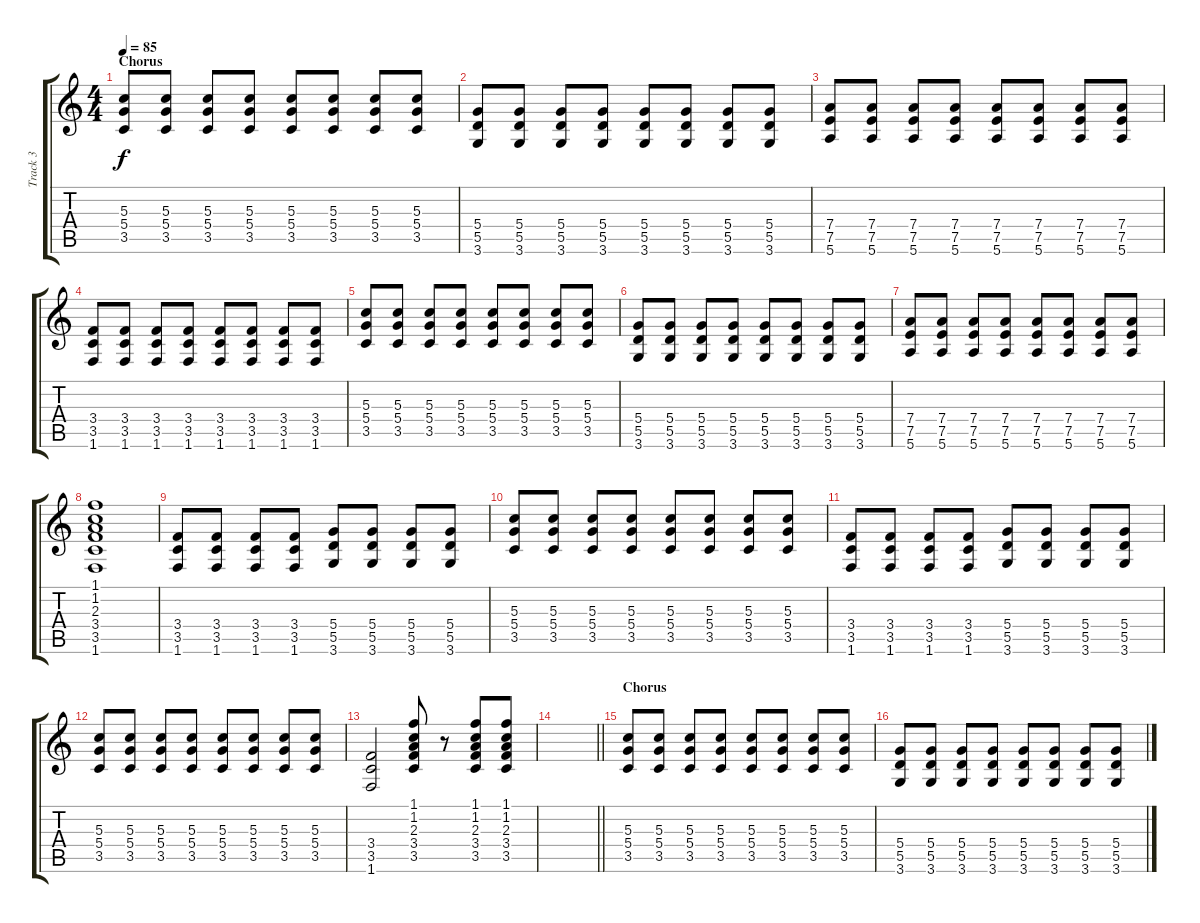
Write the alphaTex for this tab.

\track ("Track 3" "Track 3") {instrument acousticguitarnylon}
\staff {score tabs}
\tuning (E4 B3 G3 D3 A2 E2) {hide}
\ts (4 4)
\section ("" "Chorus")
\tempo 85
\clef g2
\ks c
(5.3 5.4 3.5).8{dy f} (5.3 5.4 3.5).8 (5.3 5.4 3.5).8 (5.3 5.4 3.5).8 (5.3 5.4 3.5).8 (5.3 5.4 3.5).8 (5.3 5.4 3.5).8 (5.3 5.4 3.5).8 |
(5.4 5.5 3.6).8 (5.4 5.5 3.6).8 (5.4 5.5 3.6).8 (5.4 5.5 3.6).8 (5.4 5.5 3.6).8 (5.4 5.5 3.6).8 (5.4 5.5 3.6).8 (5.4 5.5 3.6).8 |
(7.4 7.5 5.6).8 (7.4 7.5 5.6).8 (7.4 7.5 5.6).8 (7.4 7.5 5.6).8 (7.4 7.5 5.6).8 (7.4 7.5 5.6).8 (7.4 7.5 5.6).8 (7.4 7.5 5.6).8 |
(3.4 3.5 1.6).8 (3.4 3.5 1.6).8 (3.4 3.5 1.6).8 (3.4 3.5 1.6).8 (3.4 3.5 1.6).8 (3.4 3.5 1.6).8 (3.4 3.5 1.6).8 (3.4 3.5 1.6).8 |
(5.3 5.4 3.5).8 (5.3 5.4 3.5).8 (5.3 5.4 3.5).8 (5.3 5.4 3.5).8 (5.3 5.4 3.5).8 (5.3 5.4 3.5).8 (5.3 5.4 3.5).8 (5.3 5.4 3.5).8 |
(5.4 5.5 3.6).8 (5.4 5.5 3.6).8 (5.4 5.5 3.6).8 (5.4 5.5 3.6).8 (5.4 5.5 3.6).8 (5.4 5.5 3.6).8 (5.4 5.5 3.6).8 (5.4 5.5 3.6).8 |
(7.4 7.5 5.6).8 (7.4 7.5 5.6).8 (7.4 7.5 5.6).8 (7.4 7.5 5.6).8 (7.4 7.5 5.6).8 (7.4 7.5 5.6).8 (7.4 7.5 5.6).8 (7.4 7.5 5.6).8 |
(1.1 1.2 2.3 3.4 3.5 1.6).1 |
(3.4 3.5 1.6).8 (3.4 3.5 1.6).8 (3.4 3.5 1.6).8 (3.4 3.5 1.6).8 (5.4 5.5 3.6).8 (5.4 5.5 3.6).8 (5.4 5.5 3.6).8 (5.4 5.5 3.6).8 |
(5.3 5.4 3.5).8 (5.3 5.4 3.5).8 (5.3 5.4 3.5).8 (5.3 5.4 3.5).8 (5.3 5.4 3.5).8 (5.3 5.4 3.5).8 (5.3 5.4 3.5).8 (5.3 5.4 3.5).8 |
(3.4 3.5 1.6).8 (3.4 3.5 1.6).8 (3.4 3.5 1.6).8 (3.4 3.5 1.6).8 (5.4 5.5 3.6).8 (5.4 5.5 3.6).8 (5.4 5.5 3.6).8 (5.4 5.5 3.6).8 |
(5.3 5.4 3.5).8 (5.3 5.4 3.5).8 (5.3 5.4 3.5).8 (5.3 5.4 3.5).8 (5.3 5.4 3.5).8 (5.3 5.4 3.5).8 (5.3 5.4 3.5).8 (5.3 5.4 3.5).8 |
(3.4 3.5 1.6).2 (1.1 1.2 2.3 3.4 3.5).8 r.8 (1.1 1.2 2.3 3.4 3.5).8 (1.1 1.2 2.3 3.4 3.5).8 |
\barLineRight lightlight
|
\section ("" "Chorus")
(5.3 5.4 3.5).8 (5.3 5.4 3.5).8 (5.3 5.4 3.5).8 (5.3 5.4 3.5).8 (5.3 5.4 3.5).8 (5.3 5.4 3.5).8 (5.3 5.4 3.5).8 (5.3 5.4 3.5).8 |
(5.4 5.5 3.6).8 (5.4 5.5 3.6).8 (5.4 5.5 3.6).8 (5.4 5.5 3.6).8 (5.4 5.5 3.6).8 (5.4 5.5 3.6).8 (5.4 5.5 3.6).8 (5.4 5.5 3.6).8
